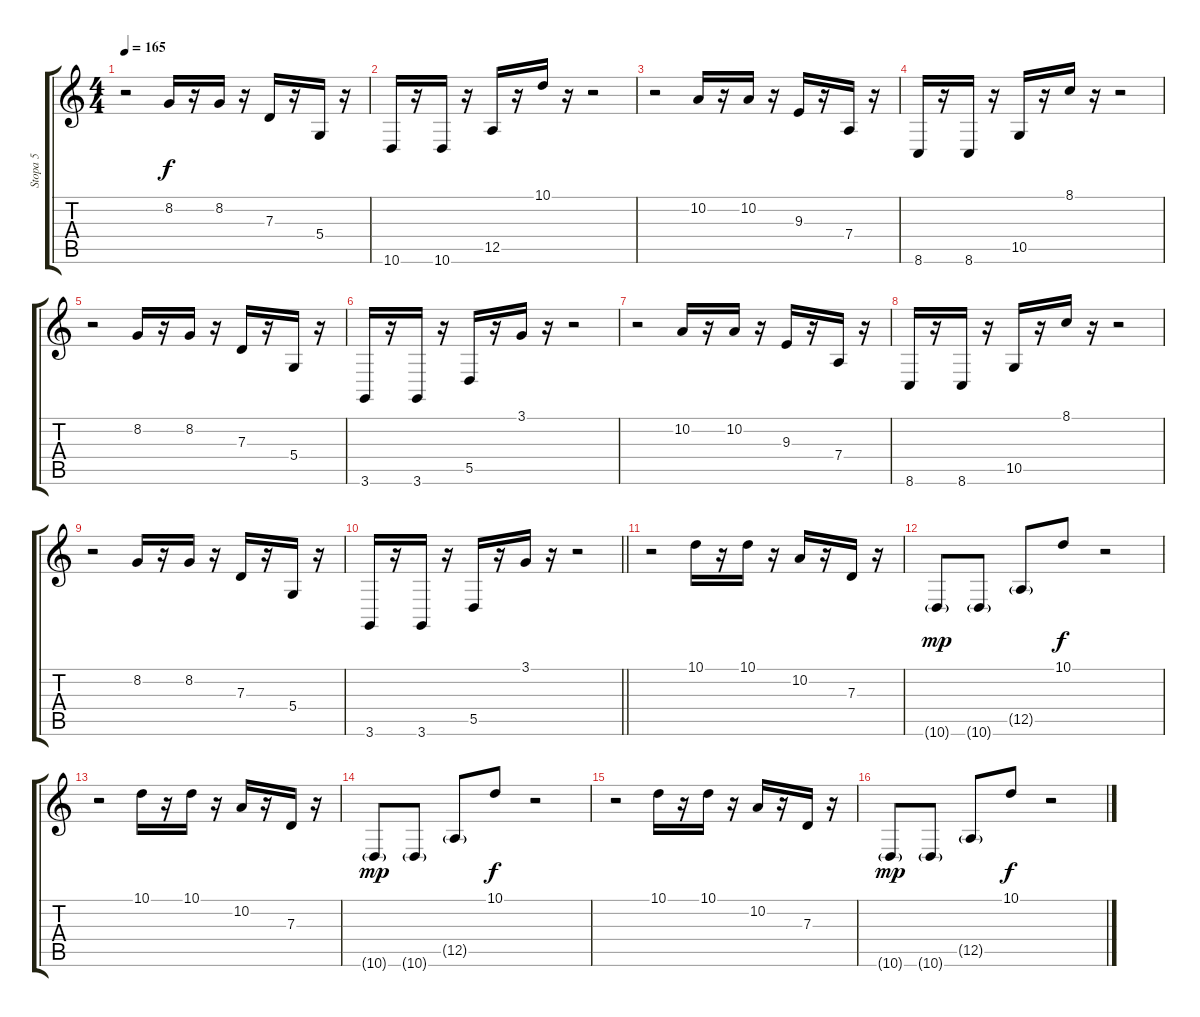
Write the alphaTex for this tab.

\track ("Stopa 5" "Stopa 5") {instrument lead1square}
\staff {score tabs}
\tuning (E4 B3 G3 D3 A2 E2) {hide}
\ts (4 4)
\tempo 165
\clef g2
\ks c
r.2{dy f} 8.2.16 r.16 8.2.16 r.16 7.3.16 r.16 5.4.16 r.16 |
10.6.16 r.16 10.6.16 r.16 12.5.16 r.16 10.1.16 r.16 r.2 |
r.2 10.2.16 r.16 10.2.16 r.16 9.3.16 r.16 7.4.16 r.16 |
8.6.16 r.16 8.6.16 r.16 10.5.16 r.16 8.1.16 r.16 r.2 |
r.2 8.2.16 r.16 8.2.16 r.16 7.3.16 r.16 5.4.16 r.16 |
3.6.16 r.16 3.6.16 r.16 5.5.16 r.16 3.1.16 r.16 r.2 |
r.2 10.2.16 r.16 10.2.16 r.16 9.3.16 r.16 7.4.16 r.16 |
8.6.16 r.16 8.6.16 r.16 10.5.16 r.16 8.1.16 r.16 r.2 |
r.2 8.2.16 r.16 8.2.16 r.16 7.3.16 r.16 5.4.16 r.16 |
\barLineRight lightlight
3.6.16 r.16 3.6.16 r.16 5.5.16 r.16 3.1.16 r.16 r.2 |
\section ("" "")
r.2 10.1.16 r.16 10.1.16 r.16 10.2.16 r.16 7.3.16 r.16 |
10.6{g}.8{dy mp} 10.6{g}.8 12.5{g}.8 10.1.8{dy f} r.2 |
r.2 10.1.16 r.16 10.1.16 r.16 10.2.16 r.16 7.3.16 r.16 |
10.6{g}.8{dy mp} 10.6{g}.8 12.5{g}.8 10.1.8{dy f} r.2 |
r.2 10.1.16 r.16 10.1.16 r.16 10.2.16 r.16 7.3.16 r.16 |
10.6{g}.8{dy mp} 10.6{g}.8 12.5{g}.8 10.1.8{dy f} r.2
